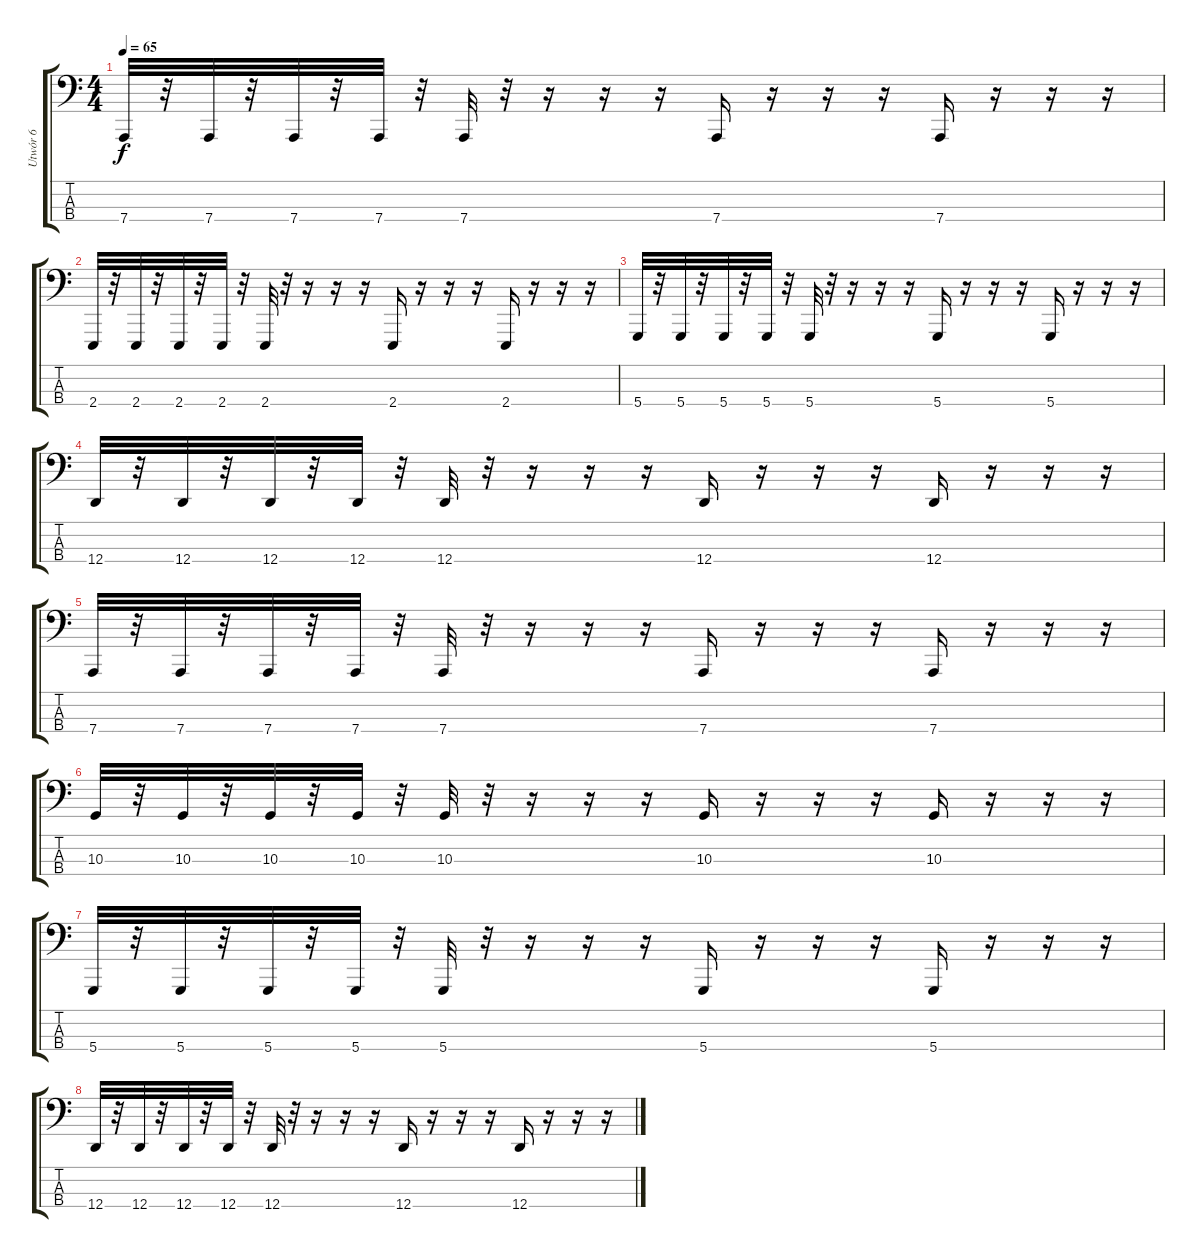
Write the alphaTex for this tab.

\track ("Utwór 6" "Utwór 6") {instrument synthbrass2}
\staff {score tabs}
\tuning (G2 D2 A1 D1) {hide}
\ts (4 4)
\tempo 65
\clef f4
\ks c
7.4.32{dy f} r.32 7.4.32 r.32 7.4.32 r.32 7.4.32 r.32 7.4.32 r.32 r.16 r.16 r.16 7.4.16 r.16 r.16 r.16 7.4.16 r.16 r.16 r.16 |
2.4.32 r.32 2.4.32 r.32 2.4.32 r.32 2.4.32 r.32 2.4.32 r.32 r.16 r.16 r.16 2.4.16 r.16 r.16 r.16 2.4.16 r.16 r.16 r.16 |
5.4.32 r.32 5.4.32 r.32 5.4.32 r.32 5.4.32 r.32 5.4.32 r.32 r.16 r.16 r.16 5.4.16 r.16 r.16 r.16 5.4.16 r.16 r.16 r.16 |
12.4.32 r.32 12.4.32 r.32 12.4.32 r.32 12.4.32 r.32 12.4.32 r.32 r.16 r.16 r.16 12.4.16 r.16 r.16 r.16 12.4.16 r.16 r.16 r.16 |
7.4.32 r.32 7.4.32 r.32 7.4.32 r.32 7.4.32 r.32 7.4.32 r.32 r.16 r.16 r.16 7.4.16 r.16 r.16 r.16 7.4.16 r.16 r.16 r.16 |
10.3.32 r.32 10.3.32 r.32 10.3.32 r.32 10.3.32 r.32 10.3.32 r.32 r.16 r.16 r.16 10.3.16 r.16 r.16 r.16 10.3.16 r.16 r.16 r.16 |
5.4.32 r.32 5.4.32 r.32 5.4.32 r.32 5.4.32 r.32 5.4.32 r.32 r.16 r.16 r.16 5.4.16 r.16 r.16 r.16 5.4.16 r.16 r.16 r.16 |
12.4.32 r.32 12.4.32 r.32 12.4.32 r.32 12.4.32 r.32 12.4.32 r.32 r.16 r.16 r.16 12.4.16 r.16 r.16 r.16 12.4.16 r.16 r.16 r.16
